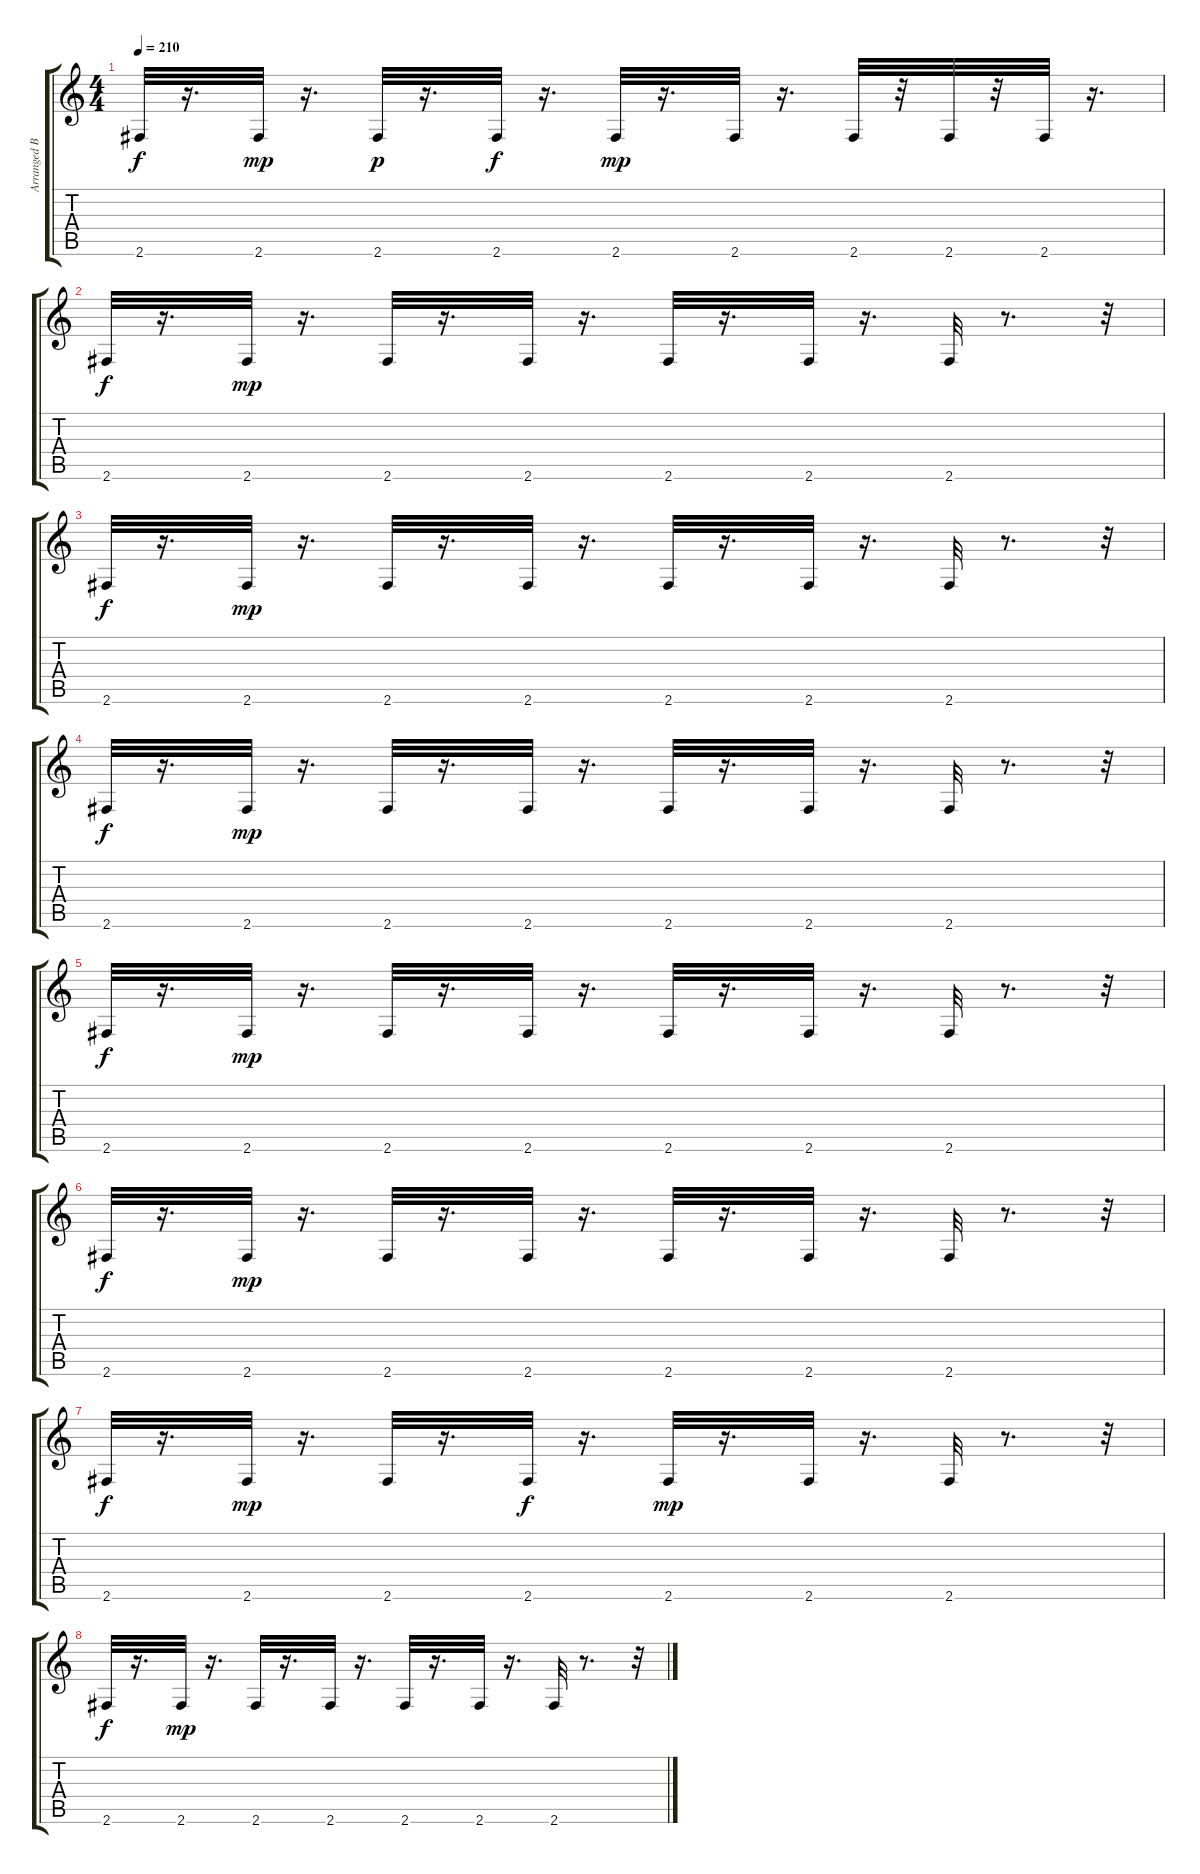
\track ("Arranged By" "Arranged B") {instrument acousticguitarnylon}
\staff {score tabs}
\tuning (E4 B3 G3 D3 A2 E2) {hide}
\ts (4 4)
\tempo 210
\clef g2
\ks c
2.6.32{dy f} r.16{d} 2.6.32{dy mp} r.16{d} 2.6.32{dy p} r.16{d} 2.6.32{dy f} r.16{d} 2.6.32{dy mp} r.16{d} 2.6.32 r.16{d} 2.6.32 r.32 2.6.32 r.32 2.6.32 r.16{d} |
2.6.32{dy f} r.16{d} 2.6.32{dy mp} r.16{d} 2.6.32 r.16{d} 2.6.32 r.16{d} 2.6.32 r.16{d} 2.6.32 r.16{d} 2.6.32 r.8{d} r.32 |
2.6.32{dy f} r.16{d} 2.6.32{dy mp} r.16{d} 2.6.32 r.16{d} 2.6.32 r.16{d} 2.6.32 r.16{d} 2.6.32 r.16{d} 2.6.32 r.8{d} r.32 |
2.6.32{dy f} r.16{d} 2.6.32{dy mp} r.16{d} 2.6.32 r.16{d} 2.6.32 r.16{d} 2.6.32 r.16{d} 2.6.32 r.16{d} 2.6.32 r.8{d} r.32 |
2.6.32{dy f} r.16{d} 2.6.32{dy mp} r.16{d} 2.6.32 r.16{d} 2.6.32 r.16{d} 2.6.32 r.16{d} 2.6.32 r.16{d} 2.6.32 r.8{d} r.32 |
2.6.32{dy f} r.16{d} 2.6.32{dy mp} r.16{d} 2.6.32 r.16{d} 2.6.32 r.16{d} 2.6.32 r.16{d} 2.6.32 r.16{d} 2.6.32 r.8{d} r.32 |
2.6.32{dy f} r.16{d} 2.6.32{dy mp} r.16{d} 2.6.32 r.16{d} 2.6.32{dy f} r.16{d} 2.6.32{dy mp} r.16{d} 2.6.32 r.16{d} 2.6.32 r.8{d} r.32 |
2.6.32{dy f} r.16{d} 2.6.32{dy mp} r.16{d} 2.6.32 r.16{d} 2.6.32 r.16{d} 2.6.32 r.16{d} 2.6.32 r.16{d} 2.6.32 r.8{d} r.32
